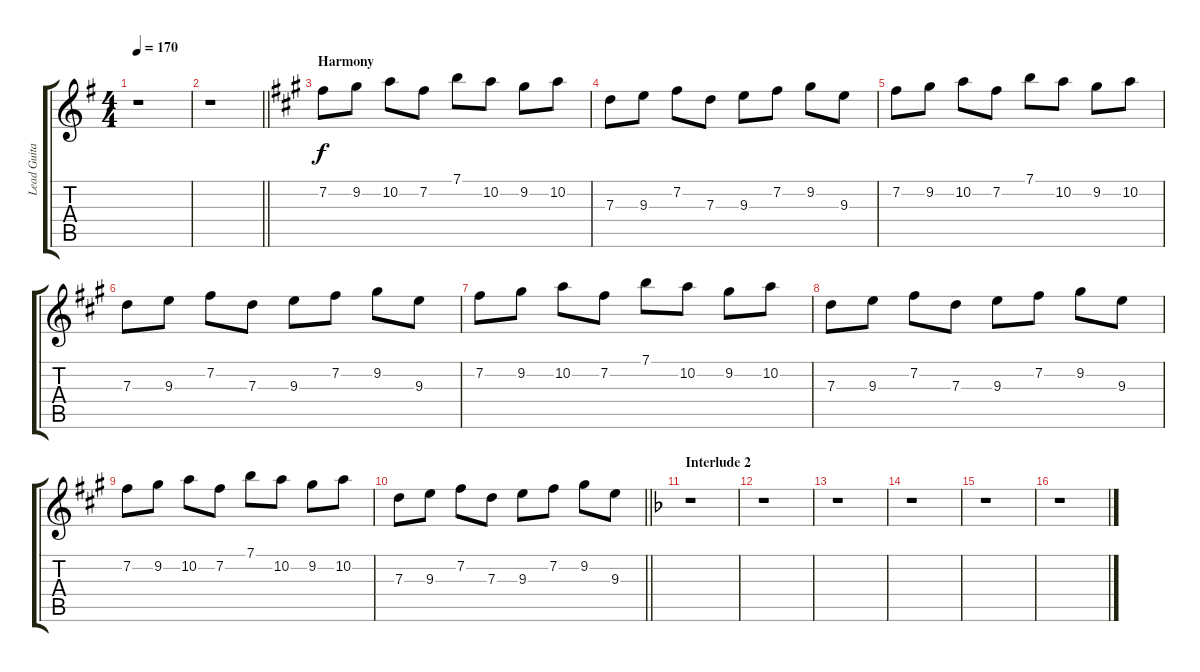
\track ("Lead Guitar 2: Tapani Kangas" "Lead Guita") {instrument overdrivenguitar}
\staff {score tabs}
\tuning (E4 B3 G3 D3 A2 E2) {hide}
\ts (4 4)
\tempo 170
\clef g2
\ks eminor
r.1{dy f} |
\barLineRight lightlight
r.1 |
\section ("" "Harmony")
\ks f#minor
7.2.8 9.2.8 10.2.8 7.2.8 7.1.8 10.2.8 9.2.8 10.2.8 |
7.3.8 9.3.8 7.2.8 7.3.8 9.3.8 7.2.8 9.2.8 9.3.8 |
7.2.8 9.2.8 10.2.8 7.2.8 7.1.8 10.2.8 9.2.8 10.2.8 |
7.3.8 9.3.8 7.2.8 7.3.8 9.3.8 7.2.8 9.2.8 9.3.8 |
7.2.8 9.2.8 10.2.8 7.2.8 7.1.8 10.2.8 9.2.8 10.2.8 |
7.3.8 9.3.8 7.2.8 7.3.8 9.3.8 7.2.8 9.2.8 9.3.8 |
7.2.8 9.2.8 10.2.8 7.2.8 7.1.8 10.2.8 9.2.8 10.2.8 |
\barLineRight lightlight
7.3.8 9.3.8 7.2.8 7.3.8 9.3.8 7.2.8 9.2.8 9.3.8 |
\section ("" "Interlude 2")
\ks dminor
r.1 |
r.1 |
r.1 |
r.1 |
r.1 |
r.1
